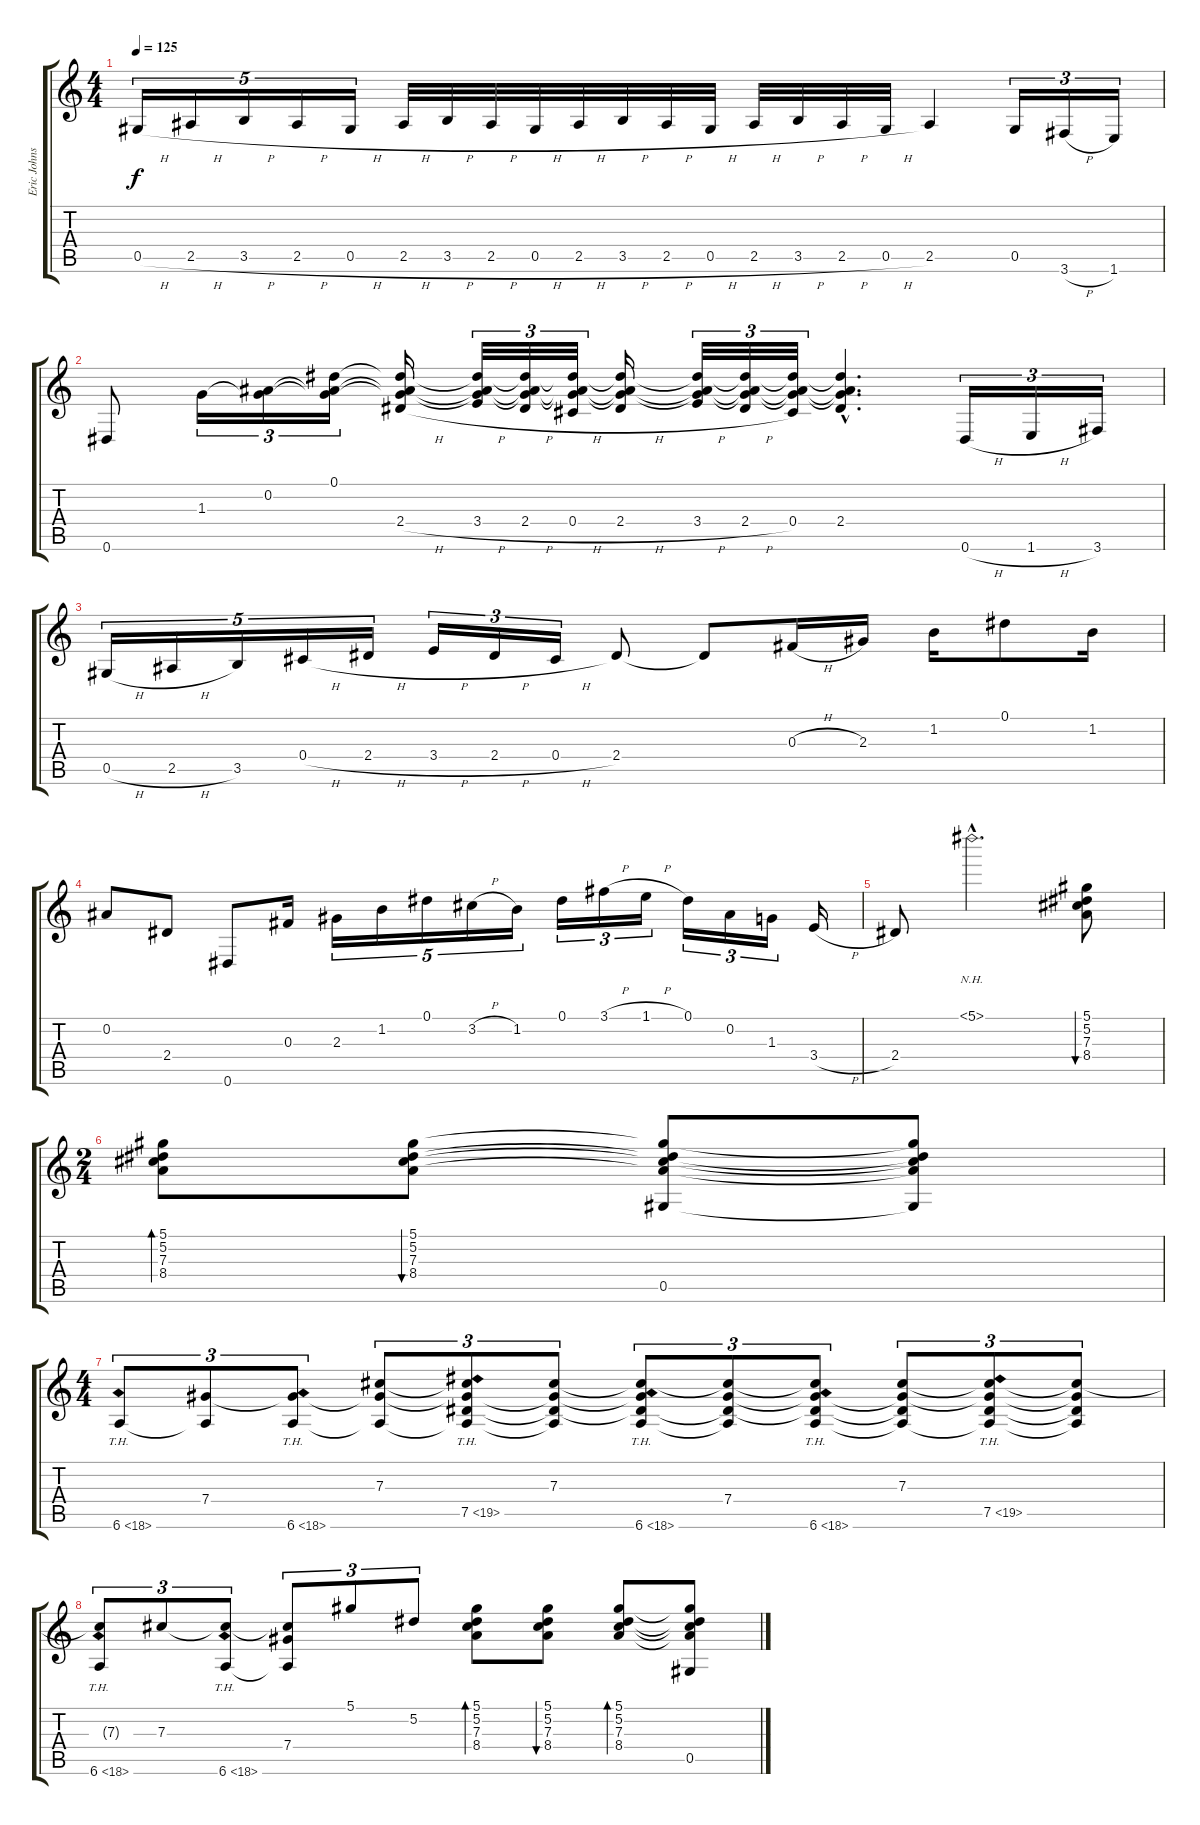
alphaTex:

\track ("Eric Johnson" "Eric Johns") {instrument acousticguitarnylon}
\staff {score tabs}
\tuning (Eb4 Bb3 Gb3 Db3 Ab2 Eb2) {hide}
\ts (4 4)
\tempo 125
\clef g2
\ks c
0.5{h}.16{tu (5 4) dy f} 2.5{h}.16{tu (5 4)} 3.5{h}.16{tu (5 4)} 2.5{h}.16{tu (5 4)} 0.5{h}.16{tu (5 4)} 2.5{h}.32 3.5{h}.32 2.5{h}.32 0.5{h}.32 2.5{h}.32 3.5{h}.32 2.5{h}.32 0.5{h}.32 2.5{h}.32 3.5{h}.32 2.5{h}.32 0.5{h}.32 2.5.4 0.5.16{tu (3 2)} 3.6{h}.16{tu (3 2)} 1.6.16{tu (3 2)} |
0.6.8 1.3.16{tu (3 2)} (0.2 1.3{t}).16{tu (3 2)} (0.1 0.2{t} 1.3{t}).16{tu (3 2)} (0.1{t} 0.2{t} 1.3{t} 2.4{h}).16 (0.1{t} 0.2{t} 1.3{t} 3.4{h}).32{tu (3 2)} (0.1{t} 0.2{t} 1.3{t} 2.4{h}).32{tu (3 2)} (0.1{t} 0.2{t} 1.3{t} 0.4{h}).32{tu (3 2)} (0.1{t} 0.2{t} 1.3{t} 2.4{h}).16 (0.1{t} 0.2{t} 1.3{t} 3.4{h}).32{tu (3 2)} (0.1{t} 0.2{t} 1.3{t} 2.4{h}).32{tu (3 2)} (0.1{t} 0.2{t} 1.3{t} 0.4).32{tu (3 2)} (0.1{hac t} 0.2{hac t} 1.3{hac t} 2.4{hac}).4{d} 0.6{h}.16{tu (3 2)} 1.6{h}.16{tu (3 2)} 3.6.16{tu (3 2)} |
0.5{h}.16{tu (5 4)} 2.5{h}.16{tu (5 4)} 3.5.16{tu (5 4)} 0.4{h}.16{tu (5 4)} 2.4{h}.16{tu (5 4)} 3.4{h}.16{tu (3 2)} 2.4{h}.16{tu (3 2)} 0.4{h}.16{tu (3 2)} 2.4.8 2.4{t}.8 0.3{h}.16 2.3.16 1.2.16 0.1.8 1.2.16 |
0.2.8 2.4.8 0.6.8 0.3.16 2.3.16{tu (5 4)} 1.2.16{tu (5 4)} 0.1.16{tu (5 4)} 3.2{h}.16{tu (5 4)} 1.2.16{tu (5 4)} 0.1.16{tu (3 2)} 3.1{h}.16{tu (3 2)} 1.1{h}.16{tu (3 2)} 0.1.16{tu (3 2)} 0.2.16{tu (3 2)} 1.3.16{tu (3 2)} 3.4{h}.16 |
2.4.8 5.1{nh hac}.2{d} (5.1 5.2 7.3 8.4).8{bu 480} |
\ts (2 4)
(5.1 5.2 7.3 8.4).8{bd 480} (5.1 5.2 7.3 8.4).8{bu 480} (5.1{t} 5.2{t} 7.3{t} 8.4{t} 0.5).8 (5.1{t} 5.2{t} 7.3{t} 8.4{t} 0.5{t}).8 |
\ts (4 4)
6.6{th 12}.8{tu (3 2)} (7.4 6.6{t}).8{tu (3 2)} (7.4{t} 6.6{th 12}).8{tu (3 2)} (7.3 7.4{t} 6.6{t}).8{tu (3 2)} (7.3{t} 7.4{t} 7.5{th 12} 6.6{t}).8{tu (3 2)} (7.3 7.4{t} 7.5{t} 6.6{t}).8{tu (3 2)} (7.3{t} 7.4{t} 7.5{t} 6.6{th 12}).8{tu (3 2)} (7.3{t} 7.4 7.5{t} 6.6{t}).8{tu (3 2)} (7.3{t} 7.4{t} 7.5{t} 6.6{th 12}).8{tu (3 2)} (7.3 7.4{t} 7.5{t} 6.6{t}).8{tu (3 2)} (7.3{t} 7.4{t} 7.5{th 12} 6.6{t}).8{tu (3 2)} (7.3{t} 7.4{t} 7.5{t} 6.6{t}).8{tu (3 2)} |
(7.3{t} 6.6{th 12}).8{tu (3 2)} 7.3.8{tu (3 2)} (7.3{t} 6.6{th 12}).8{tu (3 2)} (7.3{t} 7.4 6.6{t}).8{tu (3 2)} 5.1.8{tu (3 2)} 5.2.8{tu (3 2)} (5.1 5.2 7.3 8.4).8{bd 480} (5.1 5.2 7.3 8.4).8{bu 480} (5.1 5.2 7.3 8.4).8{bd 480} (5.1{t} 5.2{t} 7.3{t} 8.4{t} 0.5).8
